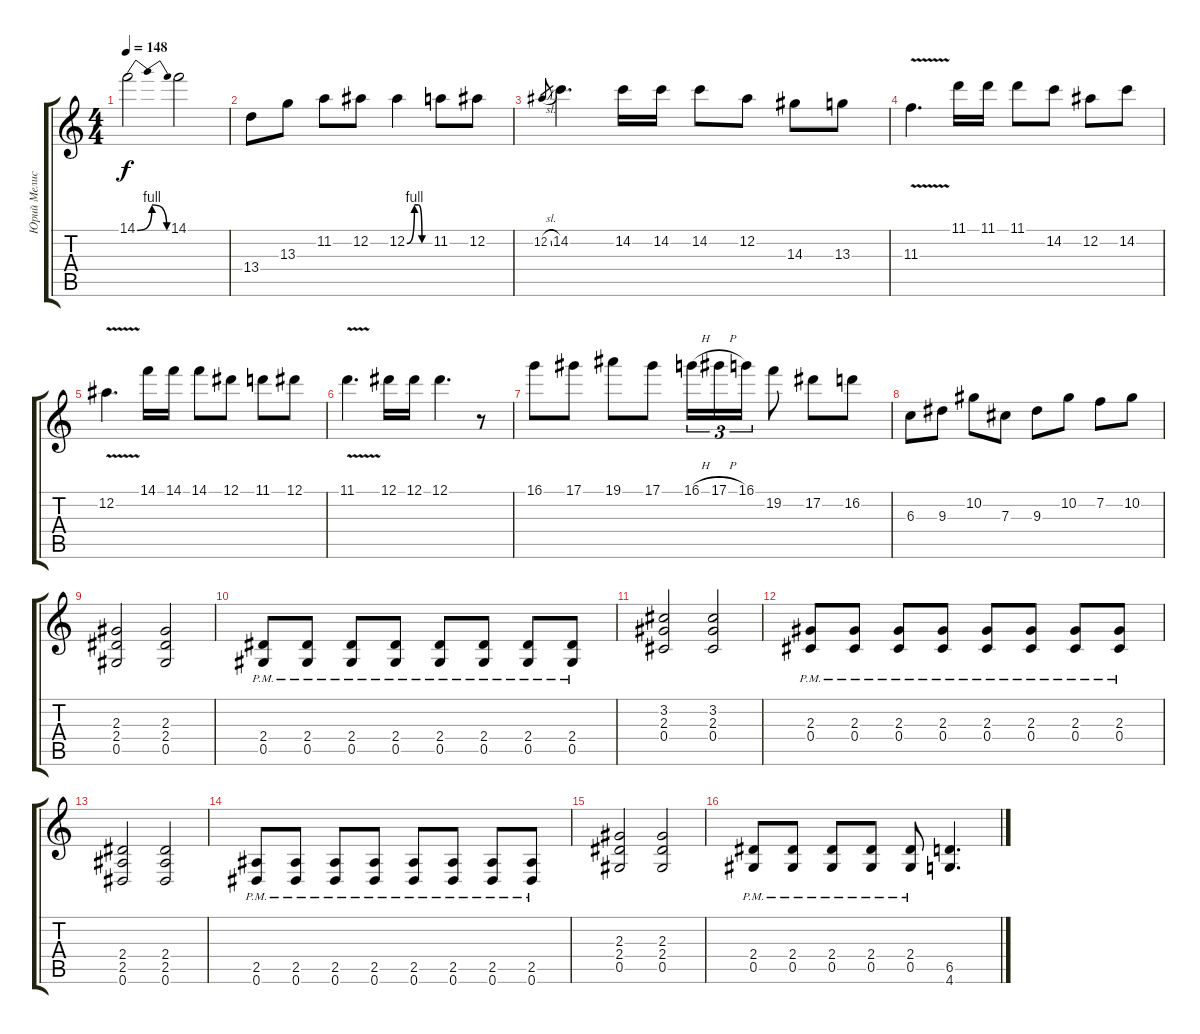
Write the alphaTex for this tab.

\track ("Юрий Мелисов" "Юрий Мелис") {instrument distortionguitar}
\staff {score tabs}
\tuning (Eb4 Bb3 Gb3 Db3 Ab2 Eb2) {hide}
\ts (4 4)
\tempo 148
\clef g2
\ks c
14.1{be (bendrelease 0 0 15 4 45 4 60 0)}.2{dy f} 14.1.2 |
13.4.8 13.3.8 11.2.8 12.2.8 12.2{be (custom 0 0 20 4 30 4 40 0 60 0)}.4 11.2.8 12.2.8 |
12.2{sl}.8{gr} 14.2.4{d} 14.2.16 14.2.16 14.2.8 12.2.8 14.3.8 13.3.8 |
11.3{v}.4{d} 11.1.16 11.1.16 11.1.8 14.2.8 12.2.8 14.2.8 |
12.2{v}.4{d} 14.1.16 14.1.16 14.1.8 12.1.8 11.1.8 12.1.8 |
11.1{v}.4{d} 12.1.16 12.1.16 12.1.4{d} r.8 |
16.1.8 17.1.8 19.1.8 17.1.8 16.1{h}.16{tu (3 2)} 17.1{h}.16{tu (3 2)} 16.1.16{tu (3 2)} 19.2.8 17.2.8 16.2.8 |
6.3.8{instrument distortionguitar} 9.3.8 10.2.8 7.3.8 9.3.8 10.2.8 7.2.8 10.2.8 |
(2.3 2.4 0.5).2 (2.3 2.4 0.5).2 |
(2.4{pm} 0.5{pm}).8 (2.4{pm} 0.5{pm}).8 (2.4{pm} 0.5{pm}).8 (2.4{pm} 0.5{pm}).8 (2.4{pm} 0.5{pm}).8 (2.4{pm} 0.5{pm}).8 (2.4{pm} 0.5{pm}).8 (2.4{pm} 0.5{pm}).8 |
(3.2 2.3 0.4).2 (3.2 2.3 0.4).2 |
(2.3{pm} 0.4{pm}).8 (2.3{pm} 0.4{pm}).8 (2.3{pm} 0.4{pm}).8 (2.3{pm} 0.4{pm}).8 (2.3{pm} 0.4{pm}).8 (2.3{pm} 0.4{pm}).8 (2.3{pm} 0.4{pm}).8 (2.3{pm} 0.4{pm}).8 |
(2.4 2.5 0.6).2 (2.4 2.5 0.6).2 |
(2.5{pm} 0.6{pm}).8 (2.5{pm} 0.6{pm}).8 (2.5{pm} 0.6{pm}).8 (2.5{pm} 0.6{pm}).8 (2.5{pm} 0.6{pm}).8 (2.5{pm} 0.6{pm}).8 (2.5{pm} 0.6{pm}).8 (2.5{pm} 0.6{pm}).8 |
(2.3 2.4 0.5).2 (2.3 2.4 0.5).2 |
(2.4{pm} 0.5{pm}).8 (2.4{pm} 0.5{pm}).8 (2.4{pm} 0.5{pm}).8 (2.4{pm} 0.5{pm}).8 (2.4{pm} 0.5{pm}).8 (6.5 4.6).4{d}
